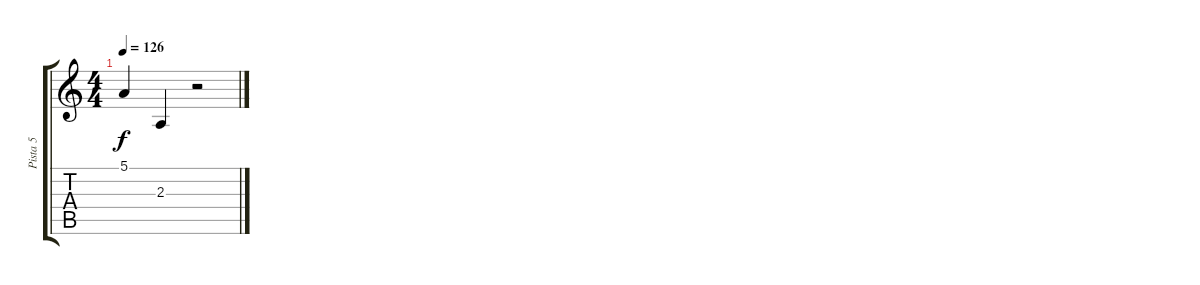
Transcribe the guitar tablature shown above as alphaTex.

\track ("Pista 5" "Pista 5") {instrument acousticgrandpiano}
\staff {score tabs}
\tuning (E4 B3 G3 D3 A2 E2) {hide}
\ts (4 4)
\tempo 126
\clef g2
\ks c
5.1.4{dy f} 2.3.4 r.2
